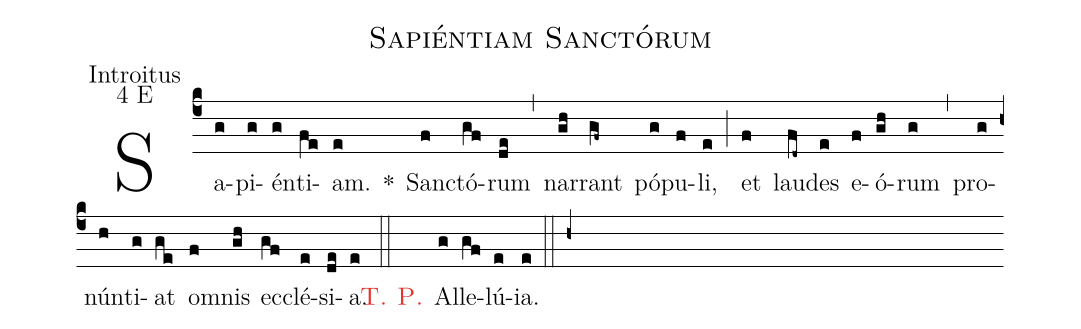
name: Sapiéntiam Sanctórum;
office-part: Introitus;
mode: 4;
mode-differentia: E;
%%
(c4)

Sa(g)pi(g)én(g)ti(fe)am.(e) *() Sanc(f)tó(gf)rum(de) (,)
nar(gh)rant(gf~) pó(g)pu(f)li,(e) (;)
et(f) lau(fd~)des(e) e(f)ó(gh)rum(g) (,)
pro(g)nún(h)ti(g)at(ge) om(f)nis(gh) ec(gf)clé(e)si(de)a.(e)

(::)

<c><sc>T. P.</sc></c>() Al(g)le(gf)lú(e)ia.(e)

(::)

(h+)
